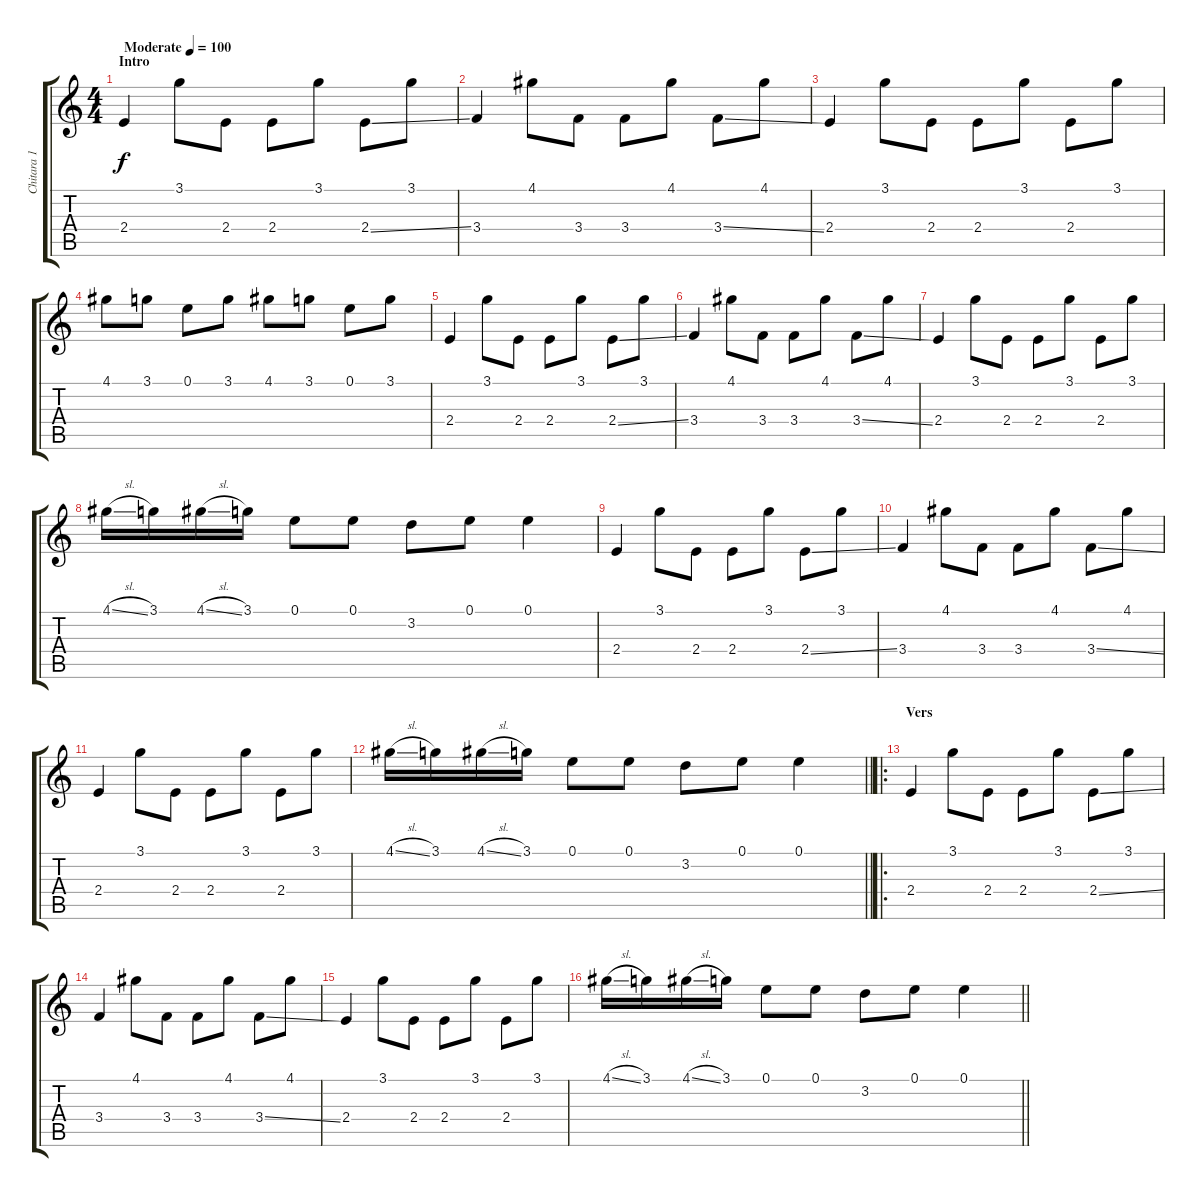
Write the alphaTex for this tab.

\track ("Chitara 1" "Chitara 1") {instrument acousticguitarsteel}
\staff {score tabs}
\tuning (E4 B3 G3 D3 A2 E2) {hide}
\ts (4 4)
\section ("" "Intro")
\tempo (100 "Moderate")
\clef g2
\ks c
2.4.4{dy f instrument acousticguitarsteel} 3.1.8 2.4.8 2.4.8 3.1.8 2.4{ss}.8 3.1.8 |
3.4.4 4.1.8 3.4.8 3.4.8 4.1.8 3.4{ss}.8 4.1.8 |
2.4.4 3.1.8 2.4.8 2.4.8 3.1.8 2.4.8 3.1.8 |
4.1.8 3.1.8 0.1.8 3.1.8 4.1.8 3.1.8 0.1.8 3.1.8 |
2.4.4 3.1.8 2.4.8 2.4.8 3.1.8 2.4{ss}.8 3.1.8 |
3.4.4 4.1.8 3.4.8 3.4.8 4.1.8 3.4{ss}.8 4.1.8 |
2.4.4 3.1.8 2.4.8 2.4.8 3.1.8 2.4.8 3.1.8 |
4.1{sl}.16 3.1.16 4.1{sl}.16 3.1.16 0.1.8 0.1.8 3.2.8 0.1.8 0.1.4 |
2.4.4 3.1.8 2.4.8 2.4.8 3.1.8 2.4{ss}.8 3.1.8 |
3.4.4 4.1.8 3.4.8 3.4.8 4.1.8 3.4{ss}.8 4.1.8 |
2.4.4 3.1.8 2.4.8 2.4.8 3.1.8 2.4.8 3.1.8 |
\barLineRight lightlight
4.1{sl}.16 3.1.16 4.1{sl}.16 3.1.16 0.1.8 0.1.8 3.2.8 0.1.8 0.1.4 |
\ro
\section ("" "Vers")
2.4.4 3.1.8 2.4.8 2.4.8 3.1.8 2.4{ss}.8 3.1.8 |
3.4.4 4.1.8 3.4.8 3.4.8 4.1.8 3.4{ss}.8 4.1.8 |
2.4.4 3.1.8 2.4.8 2.4.8 3.1.8 2.4.8 3.1.8 |
\barLineRight lightlight
4.1{sl}.16 3.1.16 4.1{sl}.16 3.1.16 0.1.8 0.1.8 3.2.8 0.1.8 0.1.4
